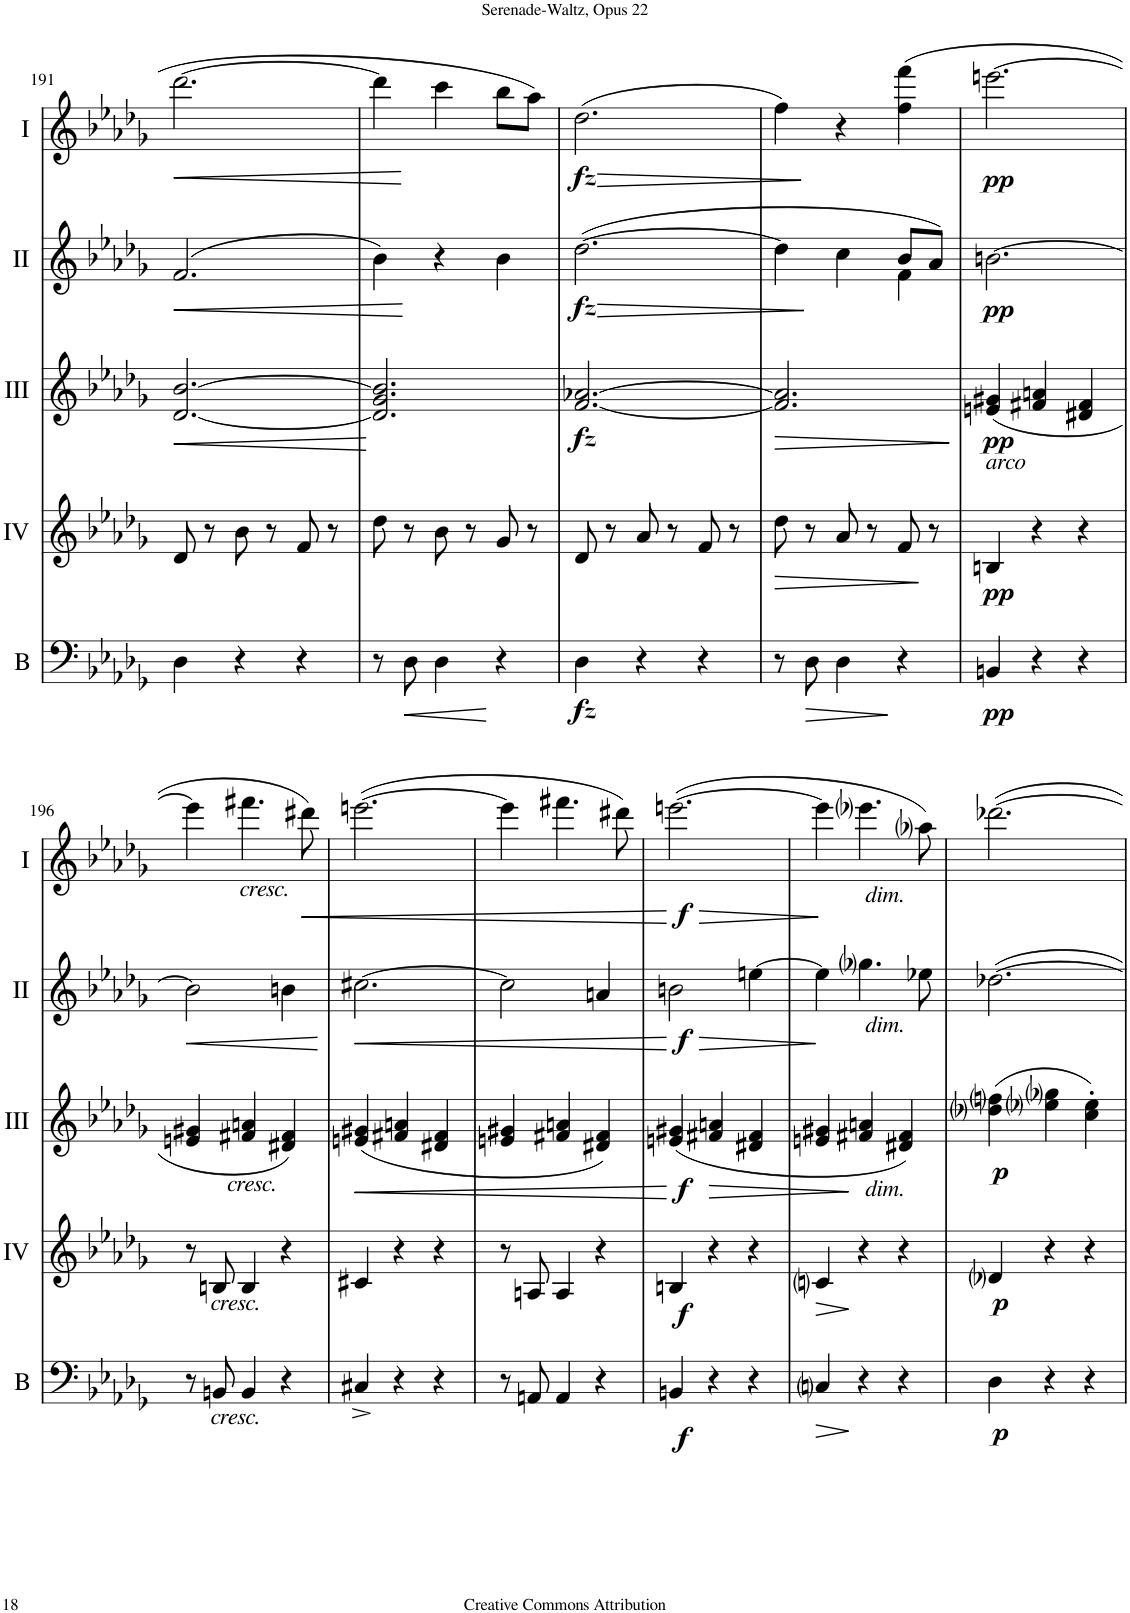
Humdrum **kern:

**kern	**dynam	**kern	**dynam	**kern	**dynam	**kern	**dynam	**kern	**dynam
*part5	*part5	*part4	*part4	*part3	*part3	*part2	*part2	*part1	*part1
*staff5	*staff5	*staff4	*staff4	*staff3	*staff3	*staff2	*staff2	*staff1	*staff1
*I"Bass	*	*I"Acc. 4	*	*I"Acc. 3	*	*I"Acc. 2	*	*I"Acc. 1	*
*I'B	*	*	*	*	*	*	*	*	*
!!LO:PB:g=z
*clefF4	*	*clefG2	*	*clefG2	*	*clefG2	*	*clefG2	*
*Trd7c12	*	*Trd7c12	*	*Trd7c12	*	*	*	*	*
*k[b-e-a-d-g-]	*	*k[b-e-a-d-g-]	*	*k[b-e-a-d-g-]	*	*k[b-e-a-d-g-]	*	*k[b-e-a-d-g-]	*
*M3/4	*	*M3/4	*	*M3/4	*	*M3/4	*	*M3/4	*
=191	=191	=191	=191	=191	=191	=191	=191	=191	=191
!	!	!	!	!	!LO:HP:b	!	!LO:HP:b	!	!LO:HP:b
4D-\	.	8d-/	.	[2.d-/ [2.b-/	<	(2.F/	<	[2.ddd-\	<
.	.	8r	.	.	.	.	.	.	.
4r	.	8b-\	.	.	.	.	.	.	.
.	.	8r	.	.	.	.	.	.	.
4r	.	8f/	.	.	.	.	.	.	.
.	.	8r	.	.	.	.	.	.	.
.	.	.	.	.	[	.	.	.	.
=192	=192	=192	=192	=192	=192	=192	=192	=192	=192
8r	.	8dd-\	.	2.d-/] 2.g-/ 2.b-/]	.	4B-\)	.	4ddd-\]	.
!	!LO:HP:b	!	!	!	!	!	!	!	!
8D-\	<	8r	.	.	.	.	.	.	.
4D-\	.	8b-\	.	.	.	4r	[	4ccc\	[
.	.	8r	.	.	.	.	.	.	.
4r	[	8g-/	.	.	.	4B-\	.	8bb-\L	.
.	.	8r	.	.	.	.	.	8aa-\J	.
=193	=193	=193	=193	=193	=193	=193	=193	=193	=193
!	!LO:DY:b	!	!	!	!LO:DY:b	!	!LO:HP:b	!	!LO:HP:b
!	!	!	!	!	!	!	!LO:DY:n=1:b	!	!LO:DY:n=1:b
4D-\	fz	8d-/	.	[2.f/ [2.a-X/	fz	([2.d-\	> fz	(2.dd-\	> fz
.	.	8r	.	.	.	.	.	.	.
4r	.	8a-/	.	.	.	.	.	.	.
.	.	8r	.	.	.	.	.	.	.
4r	.	8f/	.	.	.	.	.	.	.
.	.	8r	.	.	.	.	.	.	.
=194	=194	=194	=194	=194	=194	=194	=194	=194	=194
!	!	!	!LO:HP:b	!	!LO:HP:b	!	!	!	!
*	*	*	*	*	*	*^	*	*	*
8r	.	8dd-\	>	2.f/] 2.a-/]	>	4d-\]	4ryy	.	4ff\)	.
!	!LO:HP:b	!	!	!	!	!	!	!	!	!
8D-\	>	8r	.	.	.	.	.	.	.	.
4D-\	.	8a-/	.	.	.	4c\	4ryy	]	4r	]
.	.	8r	.	.	.	.	.	.	.	.
4r	]	8f/	.	.	.	8B-/L	4F\	.	(4ff\ 4fff\	.
.	.	8r	]	.	.	8A-/J)	.	.	.	.
*	*	*	*	*	*	*v	*v	*	*	*
.	.	.	.	.	]	.	.	.	.
=195	=195	=195	=195	=195	=195	=195	=195	=195	=195
!	!	!LO:TX:a:i:t=arco	!	!	!	!	!	!	!
!	!LO:DY:b	!	!LO:DY:b	!	!LO:DY:b	!	!LO:DY:b	!	!LO:DY:b
4BBn/	pp	4Bn/	pp	(4en/ 4g#X/	pp	[2.Bn\	pp	[2.eeen\	pp
4r	.	4r	.	4f#X/ 4an/	.	.	.	.	.
4r	.	4r	.	4d#X/ 4f#/	.	.	.	.	.
!!LO:LB:g=z
=196	=196	=196	=196	=196	=196	=196	=196	=196	=196
!	!	!	!	!	!	!	!LO:HP:b	!	!
8r	.	8r	.	4en/ 4g#X/	.	2B\]	<	4eee\]	.
!	!	!LO:TX:b:i:t=cresc.	!	!	!	!	!	!	!
!LO:TX:b:i:t=cresc.	!	!	!	!	!	!	!	!	!
8BBn/	.	8Bn/	.	.	.	.	.	.	.
!	!	!	!	!	!	!	!	!LO:TX:b:i:t=cresc.	!
!	!	!	!	!LO:TX:b:i:t=cresc.	!	!	!	!	!
4BB/	.	4B/	.	4f#X/ 4an/	.	.	.	4.fff#X\	.
4r	.	4r	.	4d#X/ 4f#/)	.	4Bn\	.	.	.
!	!	!	!	!	!	!	!	!	!LO:HP:b
.	.	.	.	.	.	.	.	8ddd#X\)	<
.	.	.	.	.	.	.	[	.	.
=197	=197	=197	=197	=197	=197	=197	=197	=197	=197
!	!	!	!	!	!LO:HP:b	!	!LO:HP:b	!	!
4C#X^/	.	4c#X/	.	(4en/ 4g#X/	<	[2.c#X\	<	([2.eeen\	.
4r	.	4r	.	4f#X/ 4an/	.	.	.	.	.
4r	.	4r	.	4d#X/ 4f#/	.	.	.	.	.
=198	=198	=198	=198	=198	=198	=198	=198	=198	=198
8r	.	8r	.	4en/ 4g#X/	.	2c#\]	.	4eee\]	.
8AAn/	.	8An/	.	.	.	.	.	.	.
4AA/	.	4A/	.	4f#X/ 4an/	.	.	.	4.fff#X\	.
4r	.	4r	.	4d#X/ 4f#/)	.	4An/	.	.	.
.	.	.	.	.	.	.	.	8ddd#X\)	.
.	.	.	.	.	[	.	[	.	[
=199	=199	=199	=199	=199	=199	=199	=199	=199	=199
!	!LO:DY:b	!	!LO:DY:b	!	!LO:DY:b	!	!LO:HP:b	!	!LO:HP:b
!	!	!	!	!	!	!	!LO:DY:n=1:b	!	!LO:DY:n=1:b
4BBn/	f	4Bn/	f	(4en/ 4g#X/	f	2Bn\	> f	([2.eeen\	> f
!	!	!	!	!	!LO:HP:b	!	!	!	!
4r	.	4r	.	4f#X/ 4an/	>	.	.	.	.
4r	.	4r	.	4d#X/ 4f#/	.	[4en\	.	.	.
=200	=200	=200	=200	=200	=200	=200	=200	=200	=200
!	!LO:HP:b	!	!LO:HP:b	!	!	!	!	!	!
4Cni/	>	4cni/	>	4en/ 4g#X/	.	4e\]	.	4eee\]	.
!	!	!	!	!	!	!	!	!LO:TX:b:i:t=dim.	!
!	!	!	!	!	!	!LO:TX:b:i:t=dim.	!	!	!
!	!	!	!	!LO:TX:b:i:t=dim.	!	!	!	!	!
4r	]	4r	]	4f#X/ 4an/	]	4.g-i\	]	4.eee-i\	]
4r	.	4r	.	4d#X/ 4f#/)	.	.	.	.	.
.	.	.	.	.	.	8e-X\	.	8aa-i\)	.
=201	=201	=201	=201	=201	=201	=201	=201	=201	=201
!	!LO:DY:b	!	!LO:DY:b	!	!LO:DY:b	!	!	!	!
4D-\	p	4d-i/	p	(4dd-i\ 4ffni\	p	[2.d-X\	.	[2.ddd-X\	.
4r	.	4r	.	4ee-i\ 4gg-i\	.	.	.	.	.
4r	.	4r	.	4cc\' 4ee-\')	.	.	.	.	.
=	=	=	=	=	=	=	=	=	=
*-	*-	*-	*-	*-	*-	*-	*-	*-	*-
